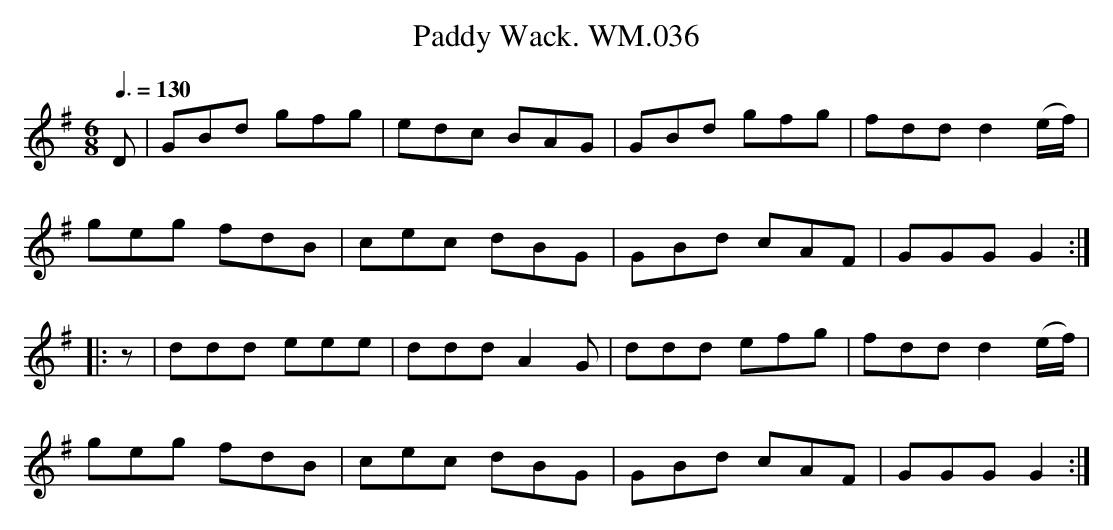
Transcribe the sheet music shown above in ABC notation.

X:1
T:Paddy Wack. WM.036
M:6/8
L:1/8
Q:3/8=130
K:G
D|GBd gfg|edc BAG|GBd gfg|fddd2(e/f/)|
geg fdB|cec dBG|GBd cAF|GGGG2:|
|:z|ddd eee|dddA2G|ddd efg|fddd2(e/f/)|
geg fdB|cec dBG|GBd cAF|GGG G2:|
